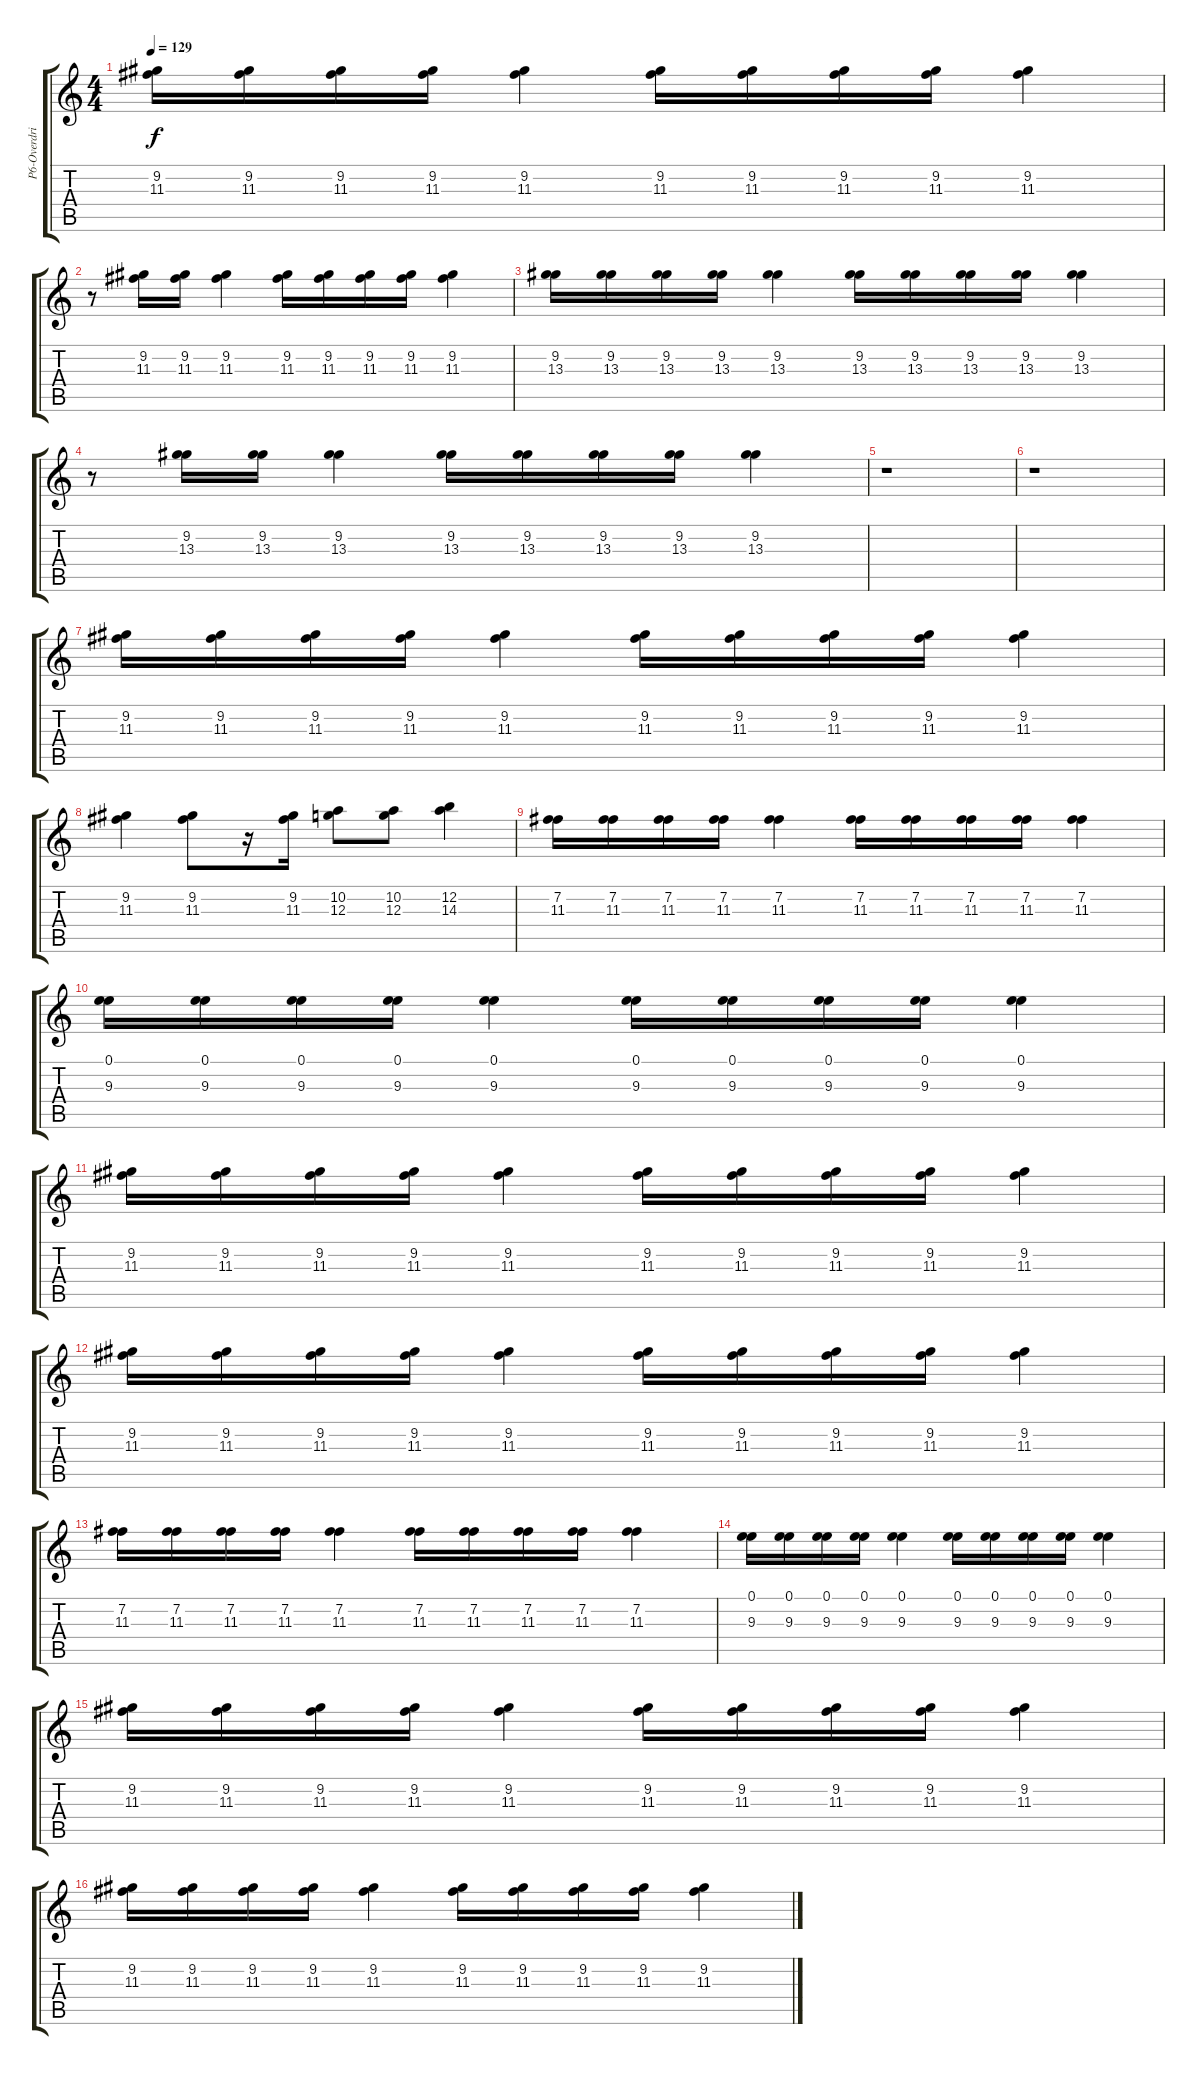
\track ("P6-Overdriven Guitar" "P6-Overdri") {instrument overdrivenguitar}
\staff {score tabs}
\tuning (E4 B3 G3 D3 A2 E2) {hide}
\ts (4 4)
\tempo 129
\clef g2
\ks c
(9.2 11.3).16{dy f} (9.2 11.3).16 (9.2 11.3).16 (9.2 11.3).16 (9.2 11.3).4 (9.2 11.3).16 (9.2 11.3).16 (9.2 11.3).16 (9.2 11.3).16 (9.2 11.3).4 |
r.8 (9.2 11.3).16 (9.2 11.3).16 (9.2 11.3).4 (9.2 11.3).16 (9.2 11.3).16 (9.2 11.3).16 (9.2 11.3).16 (9.2 11.3).4 |
(9.2 13.3).16 (9.2 13.3).16 (9.2 13.3).16 (9.2 13.3).16 (9.2 13.3).4 (9.2 13.3).16 (9.2 13.3).16 (9.2 13.3).16 (9.2 13.3).16 (9.2 13.3).4 |
r.8 (9.2 13.3).16 (9.2 13.3).16 (9.2 13.3).4 (9.2 13.3).16 (9.2 13.3).16 (9.2 13.3).16 (9.2 13.3).16 (9.2 13.3).4 |
r.1 |
r.1 |
(9.2 11.3).16 (9.2 11.3).16 (9.2 11.3).16 (9.2 11.3).16 (9.2 11.3).4 (9.2 11.3).16 (9.2 11.3).16 (9.2 11.3).16 (9.2 11.3).16 (9.2 11.3).4 |
(9.2 11.3).4 (9.2 11.3).8 r.16 (9.2 11.3).16 (10.2 12.3).8 (10.2 12.3).8 (12.2 14.3).4 |
(7.2 11.3).16 (7.2 11.3).16 (7.2 11.3).16 (7.2 11.3).16 (7.2 11.3).4 (7.2 11.3).16 (7.2 11.3).16 (7.2 11.3).16 (7.2 11.3).16 (7.2 11.3).4 |
(0.1 9.3).16 (0.1 9.3).16 (0.1 9.3).16 (0.1 9.3).16 (0.1 9.3).4 (0.1 9.3).16 (0.1 9.3).16 (0.1 9.3).16 (0.1 9.3).16 (0.1 9.3).4 |
(9.2 11.3).16 (9.2 11.3).16 (9.2 11.3).16 (9.2 11.3).16 (9.2 11.3).4 (9.2 11.3).16 (9.2 11.3).16 (9.2 11.3).16 (9.2 11.3).16 (9.2 11.3).4 |
(9.2 11.3).16 (9.2 11.3).16 (9.2 11.3).16 (9.2 11.3).16 (9.2 11.3).4 (9.2 11.3).16 (9.2 11.3).16 (9.2 11.3).16 (9.2 11.3).16 (9.2 11.3).4 |
(7.2 11.3).16 (7.2 11.3).16 (7.2 11.3).16 (7.2 11.3).16 (7.2 11.3).4 (7.2 11.3).16 (7.2 11.3).16 (7.2 11.3).16 (7.2 11.3).16 (7.2 11.3).4 |
(0.1 9.3).16 (0.1 9.3).16 (0.1 9.3).16 (0.1 9.3).16 (0.1 9.3).4 (0.1 9.3).16 (0.1 9.3).16 (0.1 9.3).16 (0.1 9.3).16 (0.1 9.3).4 |
(9.2 11.3).16 (9.2 11.3).16 (9.2 11.3).16 (9.2 11.3).16 (9.2 11.3).4 (9.2 11.3).16 (9.2 11.3).16 (9.2 11.3).16 (9.2 11.3).16 (9.2 11.3).4 |
(9.2 11.3).16 (9.2 11.3).16 (9.2 11.3).16 (9.2 11.3).16 (9.2 11.3).4 (9.2 11.3).16 (9.2 11.3).16 (9.2 11.3).16 (9.2 11.3).16 (9.2 11.3).4
